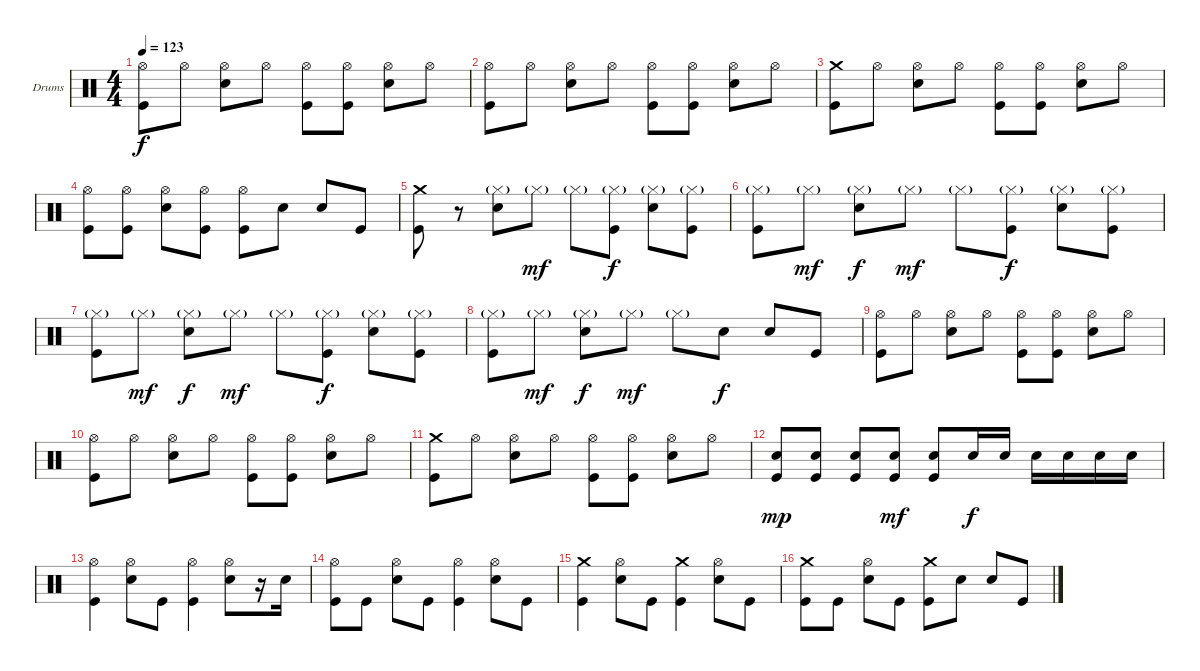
\bracketExtendMode groupsimilarinstruments
\firstSystemTrackNameOrientation horizontal
\otherSystemsTrackNameOrientation horizontal
\track ("Drumkit" "Drums") {instrument percussion}
\staff {score}
\articulation defaults
\ts (4 4)
\tempo 123
\clef neutral
\ks c
("Hi-Hat (open)" "Kick (hit)").8{dy f} "Hi-Hat (open)".8 ("Hi-Hat (open)" "Snare (hit) 2").8 "Hi-Hat (open)".8 ("Hi-Hat (open)" "Kick (hit)").8 ("Hi-Hat (open)" "Kick (hit)").8 ("Hi-Hat (open)" "Snare (hit) 2").8 "Hi-Hat (open)".8 |
("Hi-Hat (open)" "Kick (hit)").8 "Hi-Hat (open)".8 ("Hi-Hat (open)" "Snare (hit) 2").8 "Hi-Hat (open)".8 ("Hi-Hat (open)" "Kick (hit)").8 ("Hi-Hat (open)" "Kick (hit)").8 ("Hi-Hat (open)" "Snare (hit) 2").8 "Hi-Hat (open)".8 |
("Crash medium (hit)" "Kick (hit)").8 "Hi-Hat (open)".8 ("Hi-Hat (open)" "Snare (hit) 2").8 "Hi-Hat (open)".8 ("Hi-Hat (open)" "Kick (hit)").8 ("Hi-Hat (open)" "Kick (hit)").8 ("Hi-Hat (open)" "Snare (hit) 2").8 "Hi-Hat (open)".8 |
("Hi-Hat (open)" "Kick (hit)").8 ("Hi-Hat (open)" "Kick (hit)").8 ("Hi-Hat (open)" "Snare (hit) 2").8 ("Hi-Hat (open)" "Kick (hit)").8 ("Hi-Hat (open)" "Kick (hit)").8 "Snare (hit) 2".8 "Snare (hit) 2".8 "Kick (hit)".8 |
("Crash medium (hit)" "Kick (hit)").8 r.8 ("Hi-Hat (closed)"{g} "Snare (hit) 2").8 "Hi-Hat (closed)"{g}.8{dy mf} "Hi-Hat (closed)"{g}.8 ("Hi-Hat (closed)"{g} "Kick (hit)").8{dy f} ("Hi-Hat (closed)"{g} "Snare (hit) 2").8 ("Hi-Hat (closed)"{g} "Kick (hit)").8 |
("Hi-Hat (closed)"{g} "Kick (hit)").8 "Hi-Hat (closed)"{g}.8{dy mf} ("Hi-Hat (closed)"{g} "Snare (hit) 2").8{dy f} "Hi-Hat (closed)"{g}.8{dy mf} "Hi-Hat (closed)"{g}.8 ("Hi-Hat (closed)"{g} "Kick (hit)").8{dy f} ("Hi-Hat (closed)"{g} "Snare (hit) 2").8 ("Hi-Hat (closed)"{g} "Kick (hit)").8 |
("Hi-Hat (closed)"{g} "Kick (hit)").8 "Hi-Hat (closed)"{g}.8{dy mf} ("Hi-Hat (closed)"{g} "Snare (hit) 2").8{dy f} "Hi-Hat (closed)"{g}.8{dy mf} "Hi-Hat (closed)"{g}.8 ("Hi-Hat (closed)"{g} "Kick (hit)").8{dy f} ("Hi-Hat (closed)"{g} "Snare (hit) 2").8 ("Hi-Hat (closed)"{g} "Kick (hit)").8 |
("Hi-Hat (closed)"{g} "Kick (hit)").8 "Hi-Hat (closed)"{g}.8{dy mf} ("Hi-Hat (closed)"{g} "Snare (hit) 2").8{dy f} "Hi-Hat (closed)"{g}.8{dy mf} "Hi-Hat (closed)"{g}.8 "Snare (hit) 2".8{dy f} "Snare (hit) 2".8 "Kick (hit)".8 |
("Hi-Hat (open)" "Kick (hit)").8 "Hi-Hat (open)".8 ("Hi-Hat (open)" "Snare (hit) 2").8 "Hi-Hat (open)".8 ("Hi-Hat (open)" "Kick (hit)").8 ("Hi-Hat (open)" "Kick (hit)").8 ("Hi-Hat (open)" "Snare (hit) 2").8 "Hi-Hat (open)".8 |
("Hi-Hat (open)" "Kick (hit)").8 "Hi-Hat (open)".8 ("Hi-Hat (open)" "Snare (hit) 2").8 "Hi-Hat (open)".8 ("Hi-Hat (open)" "Kick (hit)").8 ("Hi-Hat (open)" "Kick (hit)").8 ("Hi-Hat (open)" "Snare (hit) 2").8 "Hi-Hat (open)".8 |
("Crash medium (hit)" "Kick (hit)").8 "Hi-Hat (open)".8 ("Hi-Hat (open)" "Snare (hit) 2").8 "Hi-Hat (open)".8 ("Hi-Hat (open)" "Kick (hit)").8 ("Hi-Hat (open)" "Kick (hit)").8 ("Hi-Hat (open)" "Snare (hit) 2").8 "Hi-Hat (open)".8 |
("Snare (hit) 2" "Kick (hit)").8{dy mp} ("Snare (hit) 2" "Kick (hit)").8 ("Snare (hit) 2" "Kick (hit)").8 ("Snare (hit) 2" "Kick (hit)").8{dy mf} ("Snare (hit) 2" "Kick (hit)").8 "Snare (hit) 2".16{dy f} "Snare (hit) 2".16 "Snare (hit) 2".16 "Snare (hit) 2".16 "Snare (hit) 2".16 "Snare (hit) 2".16 |
("Hi-Hat (open)" "Kick (hit)").4 ("Hi-Hat (open)" "Snare (hit) 2").8 "Kick (hit)".8 ("Hi-Hat (open)" "Kick (hit)").4 ("Hi-Hat (open)" "Snare (hit) 2").8 r.16 "Snare (hit) 2".16 |
("Hi-Hat (open)" "Kick (hit)").8 "Kick (hit)".8 ("Hi-Hat (open)" "Snare (hit) 2").8 "Kick (hit)".8 ("Hi-Hat (open)" "Kick (hit)").4 ("Hi-Hat (open)" "Snare (hit) 2").8 "Kick (hit)".8 |
("Crash medium (hit)" "Kick (hit)").4 ("Hi-Hat (open)" "Snare (hit) 2").8 "Kick (hit)".8 ("Crash medium (hit)" "Kick (hit)").4 ("Hi-Hat (open)" "Snare (hit) 2").8 "Kick (hit)".8 |
("Crash medium (hit)" "Kick (hit)").8 "Kick (hit)".8 ("Hi-Hat (open)" "Snare (hit) 2").8 "Kick (hit)".8 ("Crash medium (hit)" "Kick (hit)").8 "Snare (hit) 2".8 "Snare (hit) 2".8 "Kick (hit)".8
